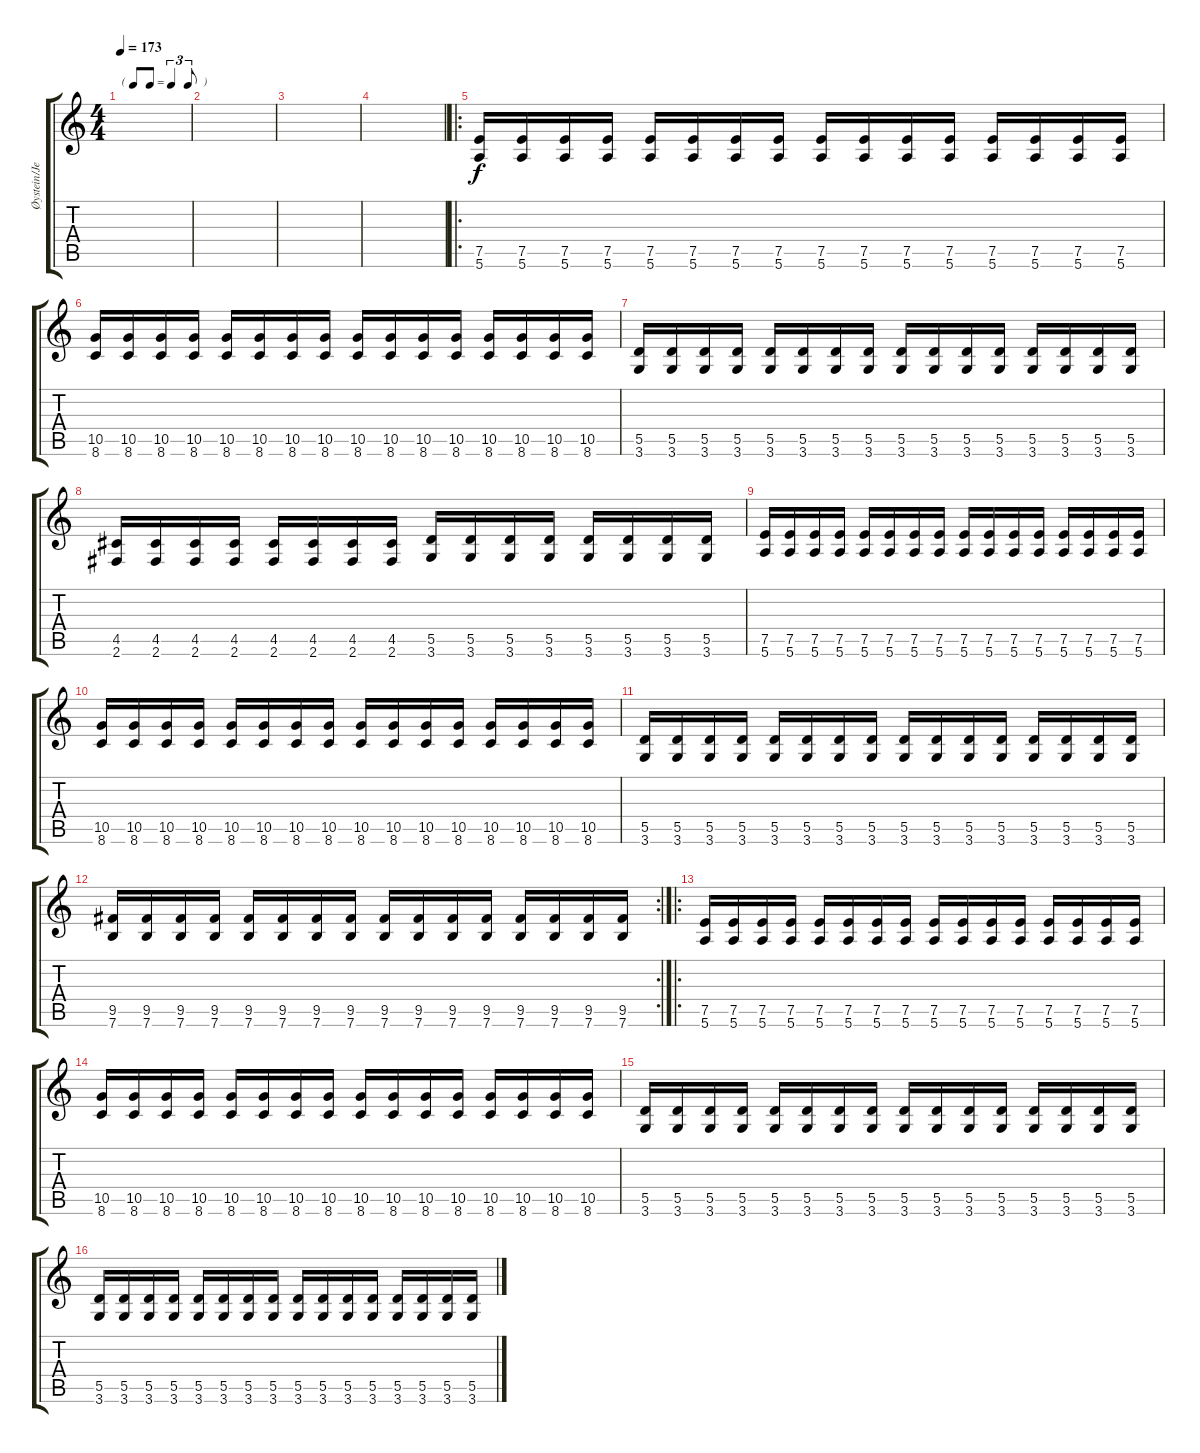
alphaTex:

\track ("Øystein/Jens" "Øystein/Je") {instrument distortionguitar}
\staff {score tabs}
\tuning (E4 B3 G3 D3 A2 E2) {hide}
\ts (4 4)
\tf triplet8th
\tempo 173
\clef g2
\ks c
|
|
|
|
\ro
(7.5 5.6).16 (7.5 5.6).16 (7.5 5.6).16 (7.5 5.6).16 (7.5 5.6).16 (7.5 5.6).16 (7.5 5.6).16 (7.5 5.6).16 (7.5 5.6).16 (7.5 5.6).16 (7.5 5.6).16 (7.5 5.6).16 (7.5 5.6).16 (7.5 5.6).16 (7.5 5.6).16 (7.5 5.6).16 |
(10.5 8.6).16 (10.5 8.6).16 (10.5 8.6).16 (10.5 8.6).16 (10.5 8.6).16 (10.5 8.6).16 (10.5 8.6).16 (10.5 8.6).16 (10.5 8.6).16 (10.5 8.6).16 (10.5 8.6).16 (10.5 8.6).16 (10.5 8.6).16 (10.5 8.6).16 (10.5 8.6).16 (10.5 8.6).16 |
(5.5 3.6).16 (5.5 3.6).16 (5.5 3.6).16 (5.5 3.6).16 (5.5 3.6).16 (5.5 3.6).16 (5.5 3.6).16 (5.5 3.6).16 (5.5 3.6).16 (5.5 3.6).16 (5.5 3.6).16 (5.5 3.6).16 (5.5 3.6).16 (5.5 3.6).16 (5.5 3.6).16 (5.5 3.6).16 |
(4.5 2.6).16 (4.5 2.6).16 (4.5 2.6).16 (4.5 2.6).16 (4.5 2.6).16 (4.5 2.6).16 (4.5 2.6).16 (4.5 2.6).16 (5.5 3.6).16 (5.5 3.6).16 (5.5 3.6).16 (5.5 3.6).16 (5.5 3.6).16 (5.5 3.6).16 (5.5 3.6).16 (5.5 3.6).16 |
(7.5 5.6).16 (7.5 5.6).16 (7.5 5.6).16 (7.5 5.6).16 (7.5 5.6).16 (7.5 5.6).16 (7.5 5.6).16 (7.5 5.6).16 (7.5 5.6).16 (7.5 5.6).16 (7.5 5.6).16 (7.5 5.6).16 (7.5 5.6).16 (7.5 5.6).16 (7.5 5.6).16 (7.5 5.6).16 |
(10.5 8.6).16 (10.5 8.6).16 (10.5 8.6).16 (10.5 8.6).16 (10.5 8.6).16 (10.5 8.6).16 (10.5 8.6).16 (10.5 8.6).16 (10.5 8.6).16 (10.5 8.6).16 (10.5 8.6).16 (10.5 8.6).16 (10.5 8.6).16 (10.5 8.6).16 (10.5 8.6).16 (10.5 8.6).16 |
(5.5 3.6).16 (5.5 3.6).16 (5.5 3.6).16 (5.5 3.6).16 (5.5 3.6).16 (5.5 3.6).16 (5.5 3.6).16 (5.5 3.6).16 (5.5 3.6).16 (5.5 3.6).16 (5.5 3.6).16 (5.5 3.6).16 (5.5 3.6).16 (5.5 3.6).16 (5.5 3.6).16 (5.5 3.6).16 |
\rc 2
(9.5 7.6).16 (9.5 7.6).16 (9.5 7.6).16 (9.5 7.6).16 (9.5 7.6).16 (9.5 7.6).16 (9.5 7.6).16 (9.5 7.6).16 (9.5 7.6).16 (9.5 7.6).16 (9.5 7.6).16 (9.5 7.6).16 (9.5 7.6).16 (9.5 7.6).16 (9.5 7.6).16 (9.5 7.6).16 |
\ro
(7.5 5.6).16 (7.5 5.6).16 (7.5 5.6).16 (7.5 5.6).16 (7.5 5.6).16 (7.5 5.6).16 (7.5 5.6).16 (7.5 5.6).16 (7.5 5.6).16 (7.5 5.6).16 (7.5 5.6).16 (7.5 5.6).16 (7.5 5.6).16 (7.5 5.6).16 (7.5 5.6).16 (7.5 5.6).16 |
(10.5 8.6).16 (10.5 8.6).16 (10.5 8.6).16 (10.5 8.6).16 (10.5 8.6).16 (10.5 8.6).16 (10.5 8.6).16 (10.5 8.6).16 (10.5 8.6).16 (10.5 8.6).16 (10.5 8.6).16 (10.5 8.6).16 (10.5 8.6).16 (10.5 8.6).16 (10.5 8.6).16 (10.5 8.6).16 |
(5.5 3.6).16 (5.5 3.6).16 (5.5 3.6).16 (5.5 3.6).16 (5.5 3.6).16 (5.5 3.6).16 (5.5 3.6).16 (5.5 3.6).16 (5.5 3.6).16 (5.5 3.6).16 (5.5 3.6).16 (5.5 3.6).16 (5.5 3.6).16 (5.5 3.6).16 (5.5 3.6).16 (5.5 3.6).16 |
(5.5 3.6).16 (5.5 3.6).16 (5.5 3.6).16 (5.5 3.6).16 (5.5 3.6).16 (5.5 3.6).16 (5.5 3.6).16 (5.5 3.6).16 (5.5 3.6).16 (5.5 3.6).16 (5.5 3.6).16 (5.5 3.6).16 (5.5 3.6).16 (5.5 3.6).16 (5.5 3.6).16 (5.5 3.6).16
